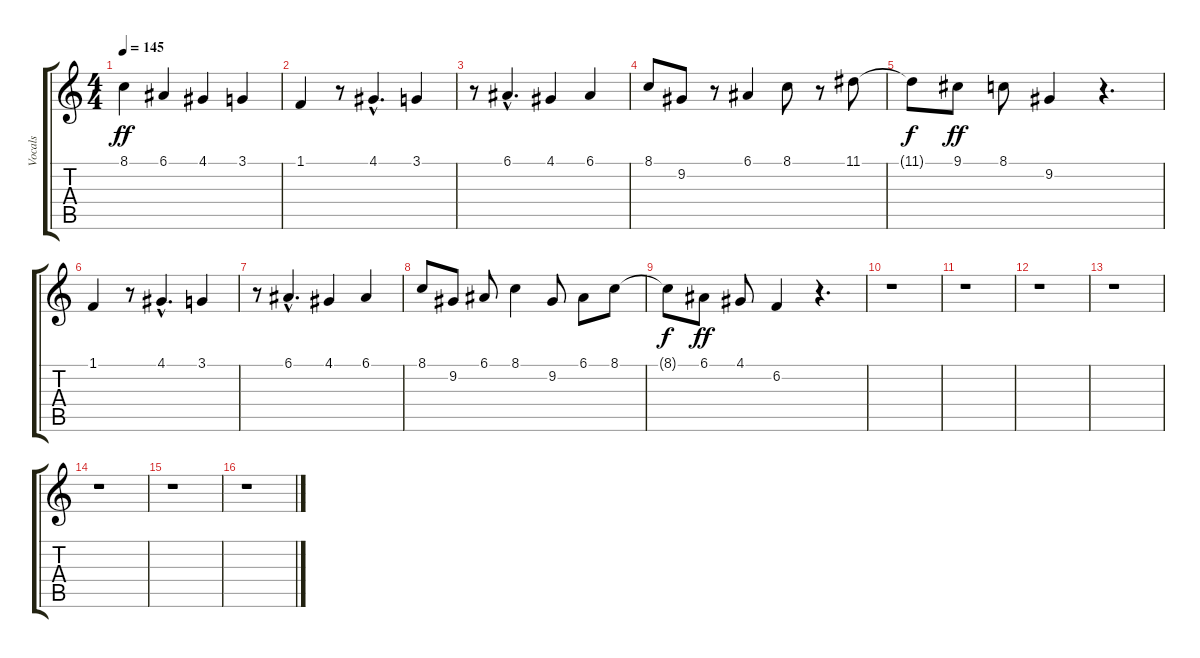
\track ("Vocals" "Vocals") {instrument choiraahs}
\staff {score tabs}
\tuning (E4 B3 G3 D3 A2 E2) {hide}
\ts (4 4)
\tempo 145
\clef g2
\ks c
8.1.4{dy ff} 6.1.4 4.1.4 3.1.4 |
1.1.4 r.8 4.1{hac}.4{d} 3.1.4 |
r.8 6.1{hac}.4{d} 4.1.4 6.1.4 |
8.1.8 9.2.8 r.8 6.1.4 8.1.8 r.8 11.1.8 |
11.1{t}.8{dy f} 9.1.8{dy ff} 8.1.8 9.2.4 r.4{d} |
1.1.4 r.8 4.1{hac}.4{d} 3.1.4 |
r.8 6.1{hac}.4{d} 4.1.4 6.1.4 |
8.1.8 9.2.8 6.1.8 8.1.4 9.2.8 6.1.8 8.1.8 |
8.1{t}.8{dy f} 6.1.8{dy ff} 4.1.8 6.2.4 r.4{d} |
r.1 |
r.1 |
r.1 |
r.1 |
r.1 |
r.1 |
r.1
